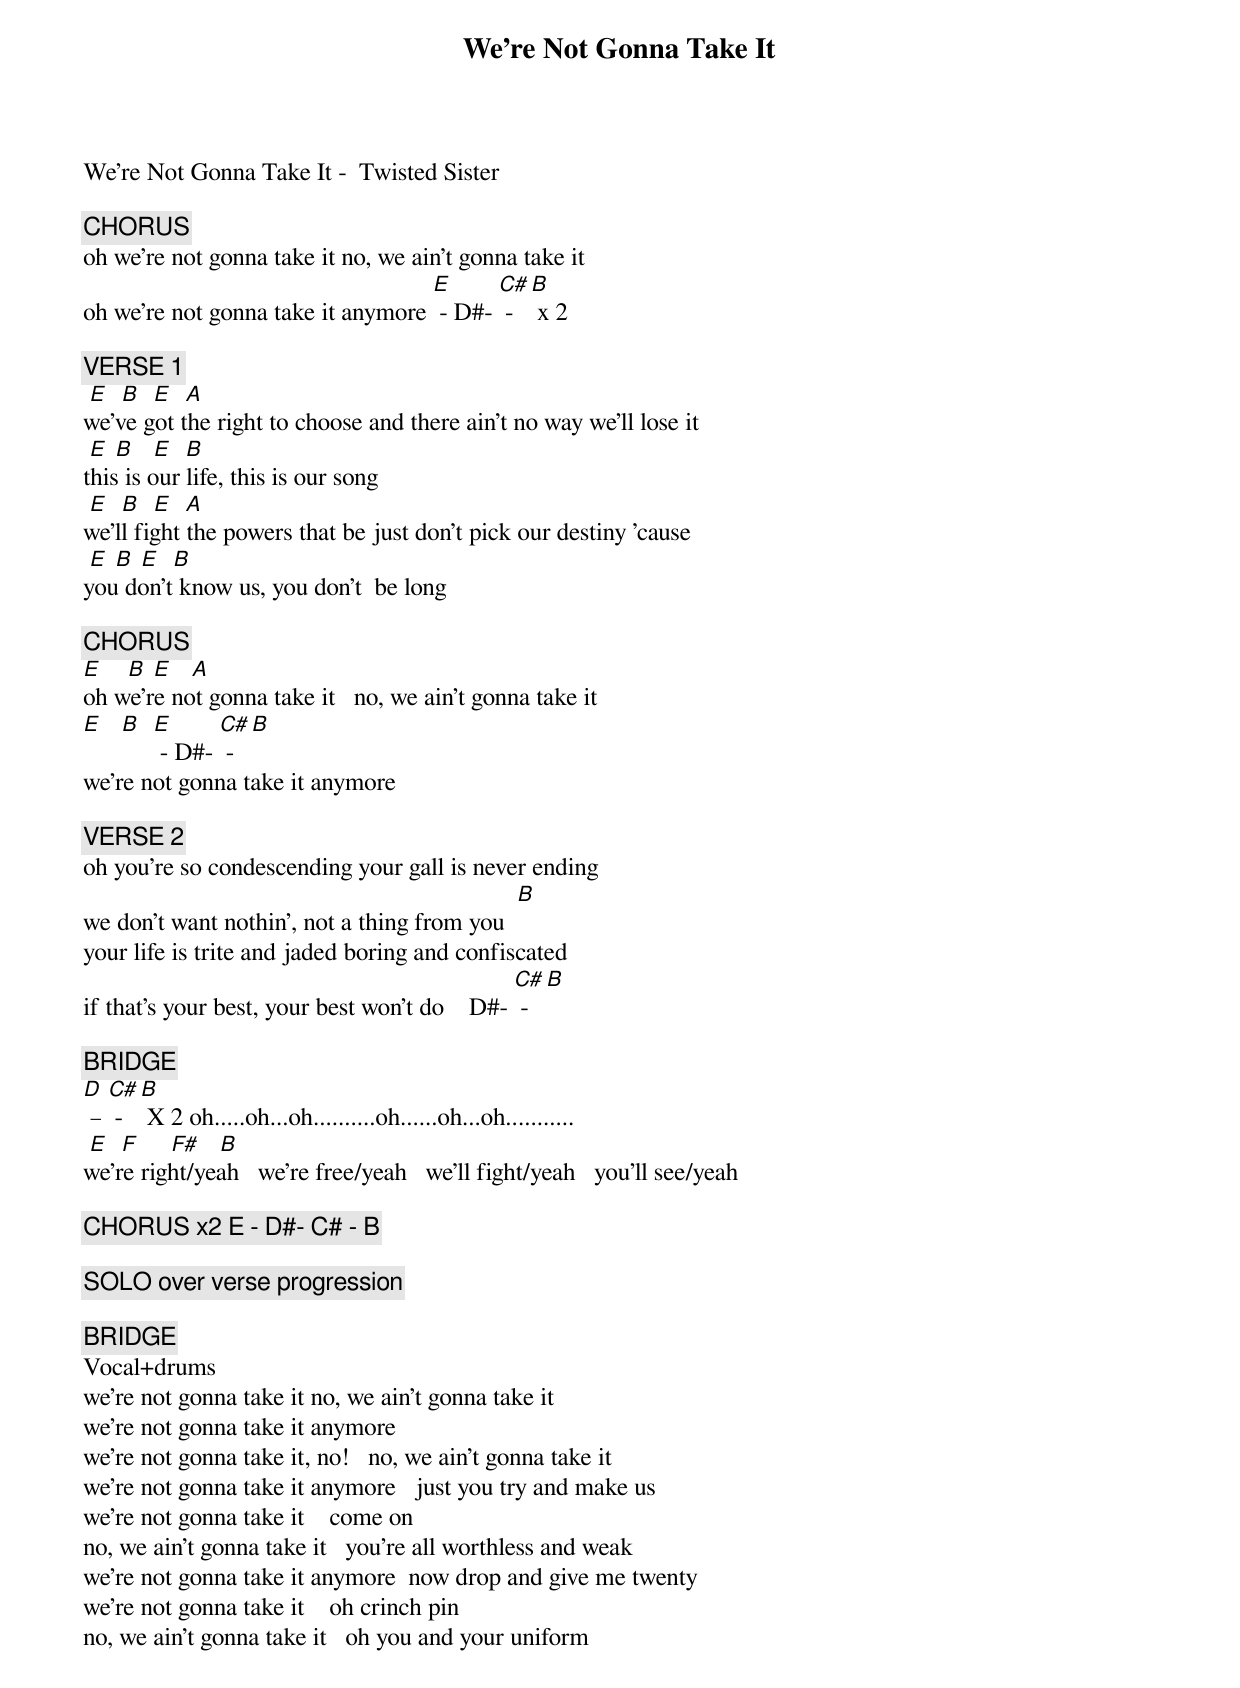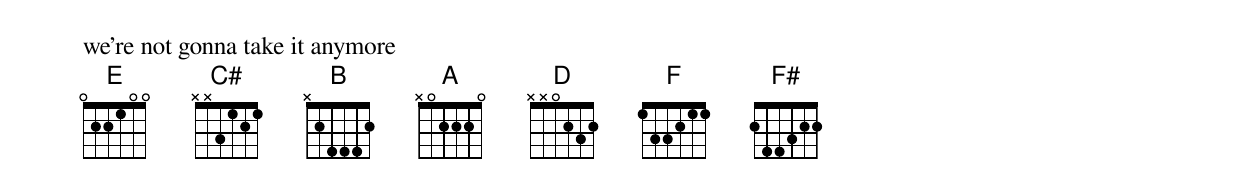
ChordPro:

{title: We're Not Gonna Take It}
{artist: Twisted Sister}
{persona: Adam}
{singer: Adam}
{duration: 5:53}
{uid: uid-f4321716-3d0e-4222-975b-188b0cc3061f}
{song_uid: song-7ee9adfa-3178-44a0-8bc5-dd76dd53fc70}



We're Not Gonna Take It -  Twisted Sister

{comment: CHORUS}
oh we're not gonna take it	no, we ain't gonna take it
oh we're not gonna take it anymore	[E] - D#- [C#] - [B] x 2

{comment: VERSE 1}
	[E]		[B]		[E]		[A]
we've got the right to choose and there ain't no way we'll lose it
	[E]	[B]			[E]		[B]
this is our life, this is our song
	[E]		[B]		[E]		[A]
we'll fight the powers that be just don't pick our destiny 'cause
	[E]	[B]	[E]		[B]
you don't know us, you don't  be long

{comment: CHORUS}
[E]				[B]	[E]			[A]
oh we're not gonna take it  	no, we ain't gonna take it
[E]			[B]		[E] - D#- [C#] - [B]
we're not gonna take it anymore

{comment: VERSE 2}
oh you're so condescending	your gall is never ending
we don't want nothin', not a thing from you		[B]
your life is trite and jaded	boring and confiscated
if that's your best, your best won't do    D#- [C#] - [B]

{comment: BRIDGE}
[D] – [C#] - [B]	X 2	oh.....oh...oh..........oh......oh...oh...........
	[E]		[F]		   [F#]			[B]
we're right/yeah   we're free/yeah   we'll fight/yeah   you'll see/yeah

{comment: CHORUS	x2	E - D#- C# - B}

{comment: SOLO	over verse progression}

{comment: BRIDGE}
Vocal+drums
we're not gonna take it no, we ain't gonna take it
we're not gonna take it anymore
we're not gonna take it, no!			no, we ain't gonna take it
we're not gonna take it anymore 		just you try and make us
we're not gonna take it				come on
no, we ain't gonna take it			you're all worthless and weak
we're not gonna take it anymore		now drop and give me twenty
we're not gonna take it				oh crinch pin
no, we ain't gonna take it			oh you and your uniform
we're not gonna take it anymore
